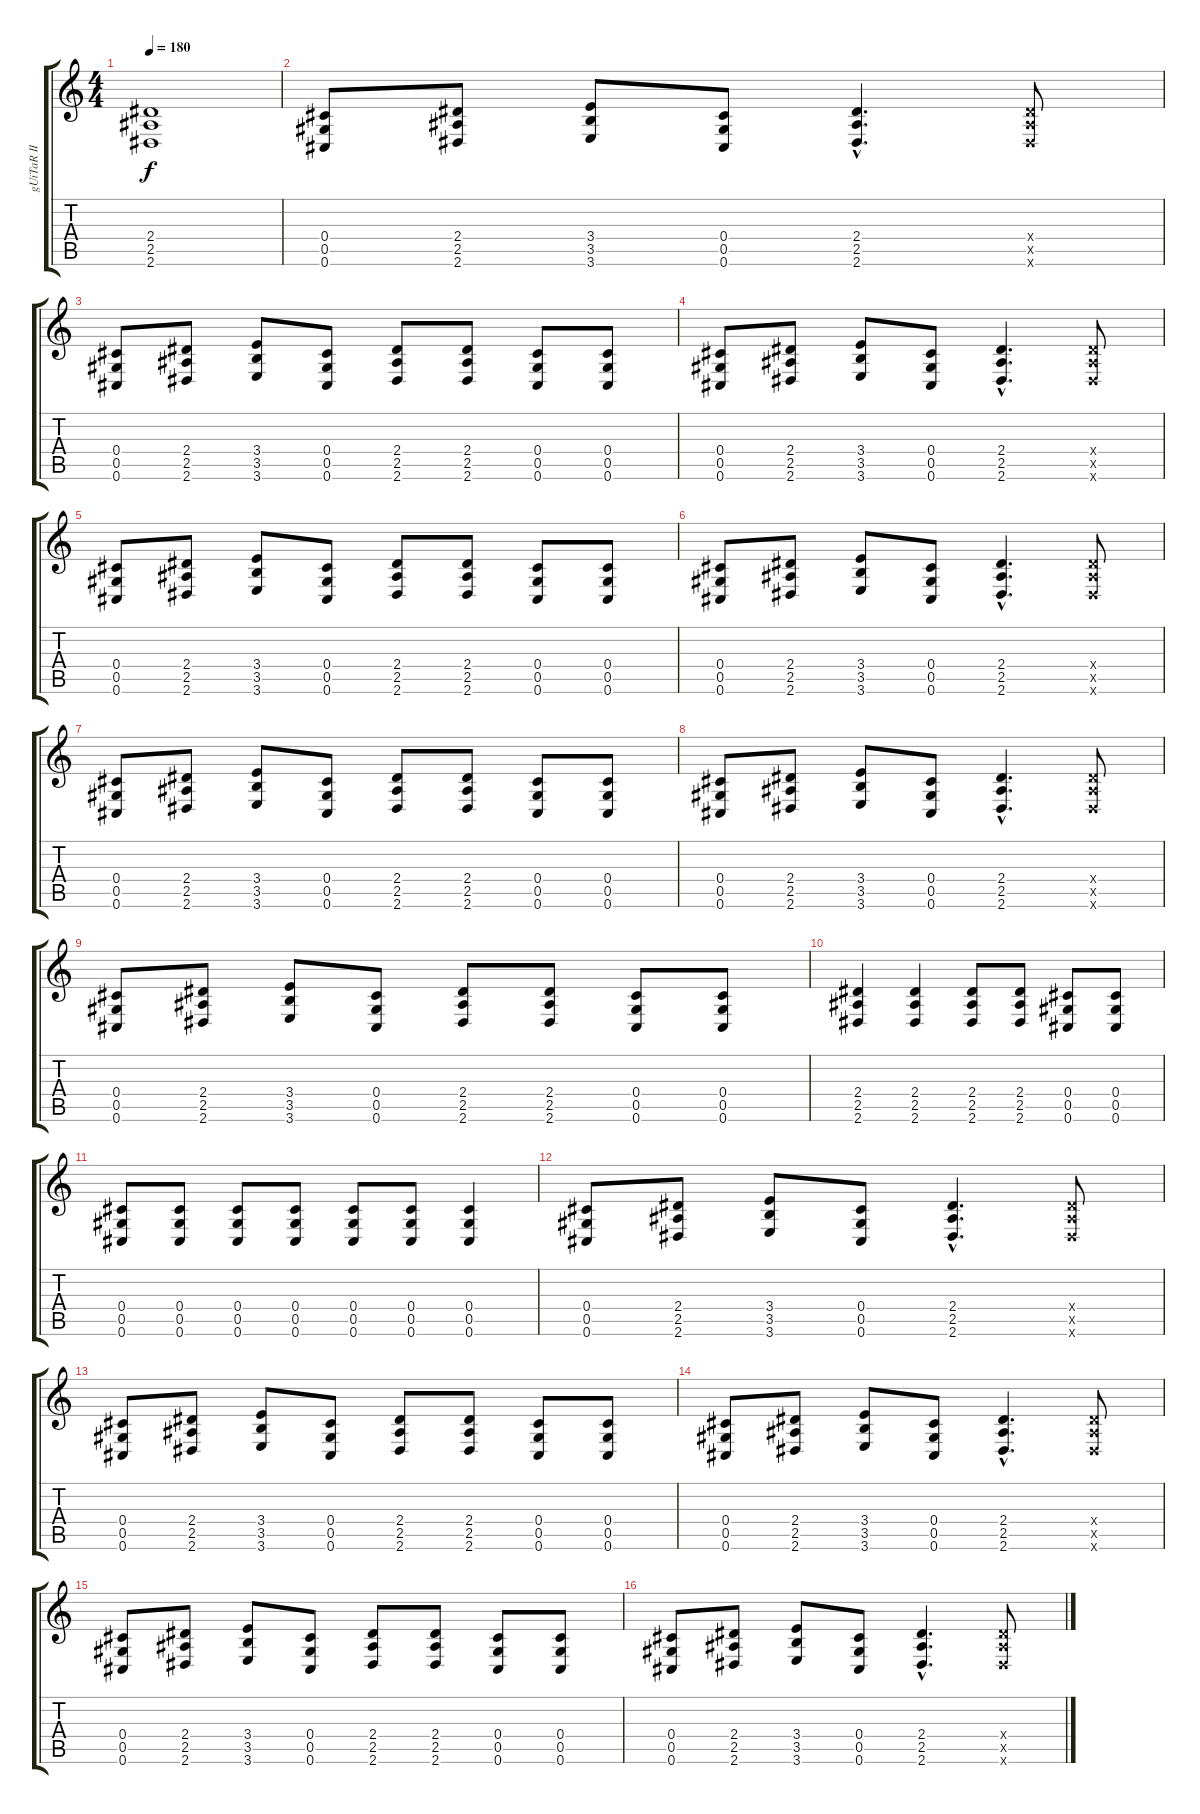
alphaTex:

\track ("gUiTaR II" "gUiTaR II") {instrument overdrivenguitar}
\staff {score tabs}
\tuning (Eb4 Bb3 Gb3 Db3 Ab2 Db2) {hide}
\ts (4 4)
\tempo 180
\clef g2
\ks c
(2.4 2.5 2.6).1{dy f} |
(0.4 0.5 0.6).8 (2.4 2.5 2.6).8 (3.4 3.5 3.6).8 (0.4 0.5 0.6).8 (2.4{hac} 2.5{hac} 2.6{hac}).4{d} (2.4{x} 2.5{x} 2.6{x}).8 |
(0.4 0.5 0.6).8 (2.4 2.5 2.6).8 (3.4 3.5 3.6).8 (0.4 0.5 0.6).8 (2.4 2.5 2.6).8 (2.4 2.5 2.6).8 (0.4 0.5 0.6).8 (0.4 0.5 0.6).8 |
(0.4 0.5 0.6).8 (2.4 2.5 2.6).8 (3.4 3.5 3.6).8 (0.4 0.5 0.6).8 (2.4{hac} 2.5{hac} 2.6{hac}).4{d} (2.4{x} 2.5{x} 2.6{x}).8 |
(0.4 0.5 0.6).8 (2.4 2.5 2.6).8 (3.4 3.5 3.6).8 (0.4 0.5 0.6).8 (2.4 2.5 2.6).8 (2.4 2.5 2.6).8 (0.4 0.5 0.6).8 (0.4 0.5 0.6).8 |
(0.4 0.5 0.6).8 (2.4 2.5 2.6).8 (3.4 3.5 3.6).8 (0.4 0.5 0.6).8 (2.4{hac} 2.5{hac} 2.6{hac}).4{d} (2.4{x} 2.5{x} 2.6{x}).8 |
(0.4 0.5 0.6).8 (2.4 2.5 2.6).8 (3.4 3.5 3.6).8 (0.4 0.5 0.6).8 (2.4 2.5 2.6).8 (2.4 2.5 2.6).8 (0.4 0.5 0.6).8 (0.4 0.5 0.6).8 |
(0.4 0.5 0.6).8 (2.4 2.5 2.6).8 (3.4 3.5 3.6).8 (0.4 0.5 0.6).8 (2.4{hac} 2.5{hac} 2.6{hac}).4{d} (2.4{x} 2.5{x} 2.6{x}).8 |
(0.4 0.5 0.6).8 (2.4 2.5 2.6).8 (3.4 3.5 3.6).8 (0.4 0.5 0.6).8 (2.4 2.5 2.6).8 (2.4 2.5 2.6).8 (0.4 0.5 0.6).8 (0.4 0.5 0.6).8 |
(2.4 2.5 2.6).4 (2.4 2.5 2.6).4 (2.4 2.5 2.6).8 (2.4 2.5 2.6).8 (0.4 0.5 0.6).8 (0.4 0.5 0.6).8 |
(0.4 0.5 0.6).8 (0.4 0.5 0.6).8 (0.4 0.5 0.6).8 (0.4 0.5 0.6).8 (0.4 0.5 0.6).8 (0.4 0.5 0.6).8 (0.4 0.5 0.6).4 |
(0.4 0.5 0.6).8 (2.4 2.5 2.6).8 (3.4 3.5 3.6).8 (0.4 0.5 0.6).8 (2.4{hac} 2.5{hac} 2.6{hac}).4{d} (2.4{x} 2.5{x} 2.6{x}).8 |
(0.4 0.5 0.6).8 (2.4 2.5 2.6).8 (3.4 3.5 3.6).8 (0.4 0.5 0.6).8 (2.4 2.5 2.6).8 (2.4 2.5 2.6).8 (0.4 0.5 0.6).8 (0.4 0.5 0.6).8 |
(0.4 0.5 0.6).8 (2.4 2.5 2.6).8 (3.4 3.5 3.6).8 (0.4 0.5 0.6).8 (2.4{hac} 2.5{hac} 2.6{hac}).4{d} (2.4{x} 2.5{x} 2.6{x}).8 |
(0.4 0.5 0.6).8 (2.4 2.5 2.6).8 (3.4 3.5 3.6).8 (0.4 0.5 0.6).8 (2.4 2.5 2.6).8 (2.4 2.5 2.6).8 (0.4 0.5 0.6).8 (0.4 0.5 0.6).8 |
(0.4 0.5 0.6).8 (2.4 2.5 2.6).8 (3.4 3.5 3.6).8 (0.4 0.5 0.6).8 (2.4{hac} 2.5{hac} 2.6{hac}).4{d} (2.4{x} 2.5{x} 2.6{x}).8
